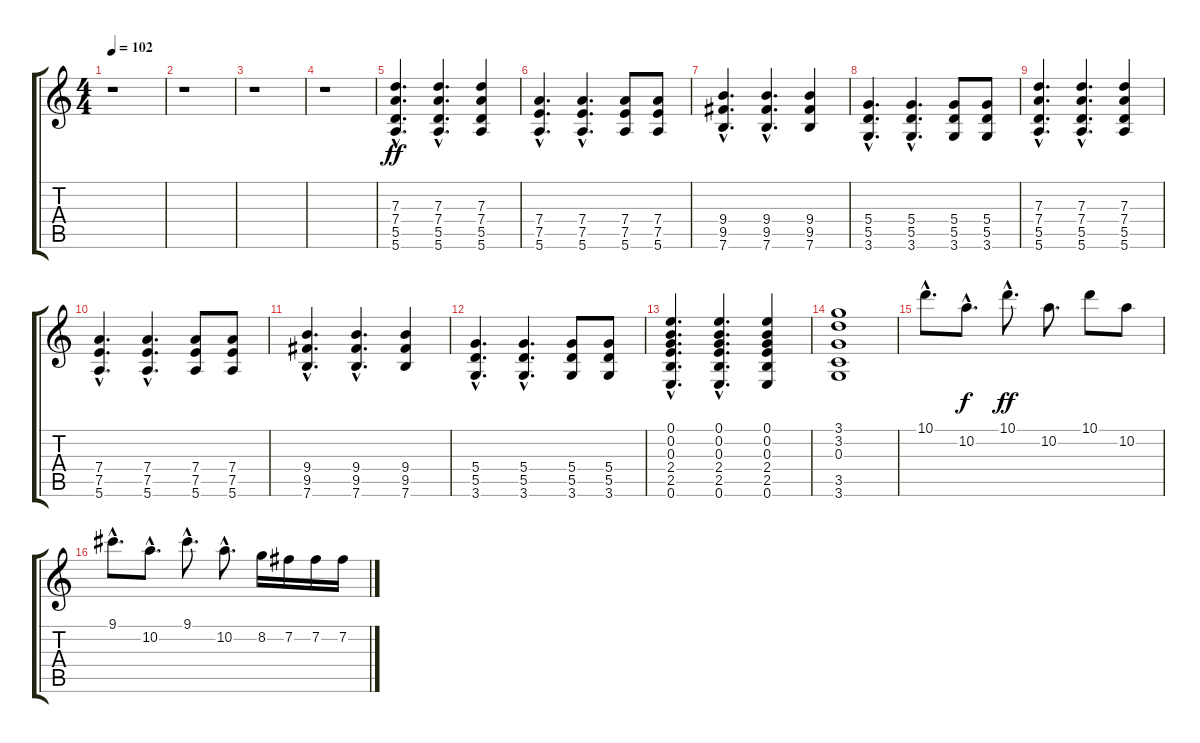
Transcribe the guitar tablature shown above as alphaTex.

\track "" {instrument distortionguitar}
\staff {score tabs}
\tuning (E4 B3 G3 D3 A2 E2) {hide}
\ts (4 4)
\tempo 102
\clef g2
\ks c
r.1{dy f} |
r.1 |
r.1 |
r.1 |
(7.3{hac} 7.4{hac} 5.5{hac} 5.6{hac}).4{d dy ff} (7.3{hac} 7.4{hac} 5.5{hac} 5.6{hac}).4{d} (7.3 7.4 5.5 5.6).4 |
(7.4{hac} 7.5{hac} 5.6{hac}).4{d} (7.4{hac} 7.5{hac} 5.6{hac}).4{d} (7.4 7.5 5.6).8 (7.4 7.5 5.6).8 |
(9.4{hac} 9.5{hac} 7.6{hac}).4{d} (9.4{hac} 9.5{hac} 7.6{hac}).4{d} (9.4 9.5 7.6).4 |
(5.4{hac} 5.5{hac} 3.6{hac}).4{d} (5.4{hac} 5.5{hac} 3.6{hac}).4{d} (5.4 5.5 3.6).8 (5.4 5.5 3.6).8 |
(7.3{hac} 7.4{hac} 5.5{hac} 5.6{hac}).4{d} (7.3{hac} 7.4{hac} 5.5{hac} 5.6{hac}).4{d} (7.3 7.4 5.5 5.6).4 |
(7.4{hac} 7.5{hac} 5.6{hac}).4{d} (7.4{hac} 7.5{hac} 5.6{hac}).4{d} (7.4 7.5 5.6).8 (7.4 7.5 5.6).8 |
(9.4{hac} 9.5{hac} 7.6{hac}).4{d} (9.4{hac} 9.5{hac} 7.6{hac}).4{d} (9.4 9.5 7.6).4 |
(5.4{hac} 5.5{hac} 3.6{hac}).4{d} (5.4{hac} 5.5{hac} 3.6{hac}).4{d} (5.4 5.5 3.6).8 (5.4 5.5 3.6).8 |
(0.1{hac} 0.2{hac} 0.3{hac} 2.4{hac} 2.5{hac} 0.6{hac}).4{d} (0.1{hac} 0.2{hac} 0.3{hac} 2.4{hac} 2.5{hac} 0.6{hac}).4{d} (0.1 0.2 0.3 2.4 2.5 0.6).4 |
(3.1 3.2 0.3 3.5 3.6).1 |
10.1{hac}.8{d} 10.2{hac}.8{d dy f} 10.1{hac}.8{d dy ff} 10.2.8{d} 10.1.8 10.2.8 |
9.1{hac}.8{d} 10.2{hac}.8{d} 9.1{hac}.8{d} 10.2{hac}.8{d} 8.2.16 7.2.16 7.2.16 7.2.16
